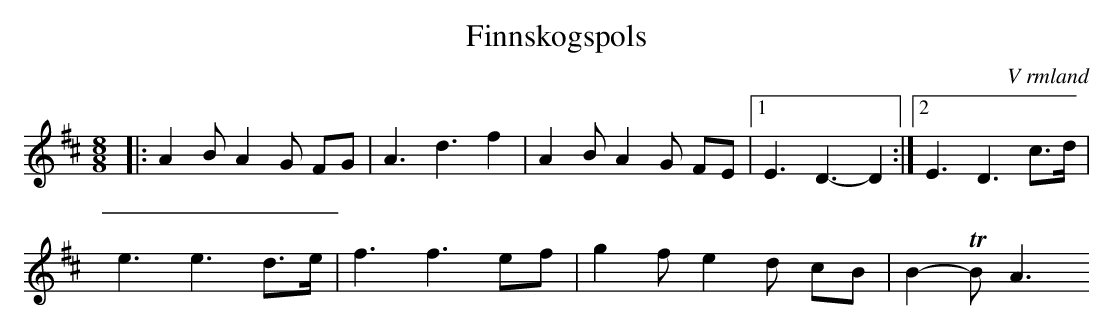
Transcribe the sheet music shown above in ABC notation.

X:1
T:Finnskogspols
O:V rmland
M:8/8
L:1/8
K:D
|: A2B A2G FG | A3 d3 f2 | A2B A2G FE |1 E3 D3-D2 :|2 E3 D3 c>d |
e3 e3 d>e | f3 f3 ef | g2f e2d cB | B2-TB A3
